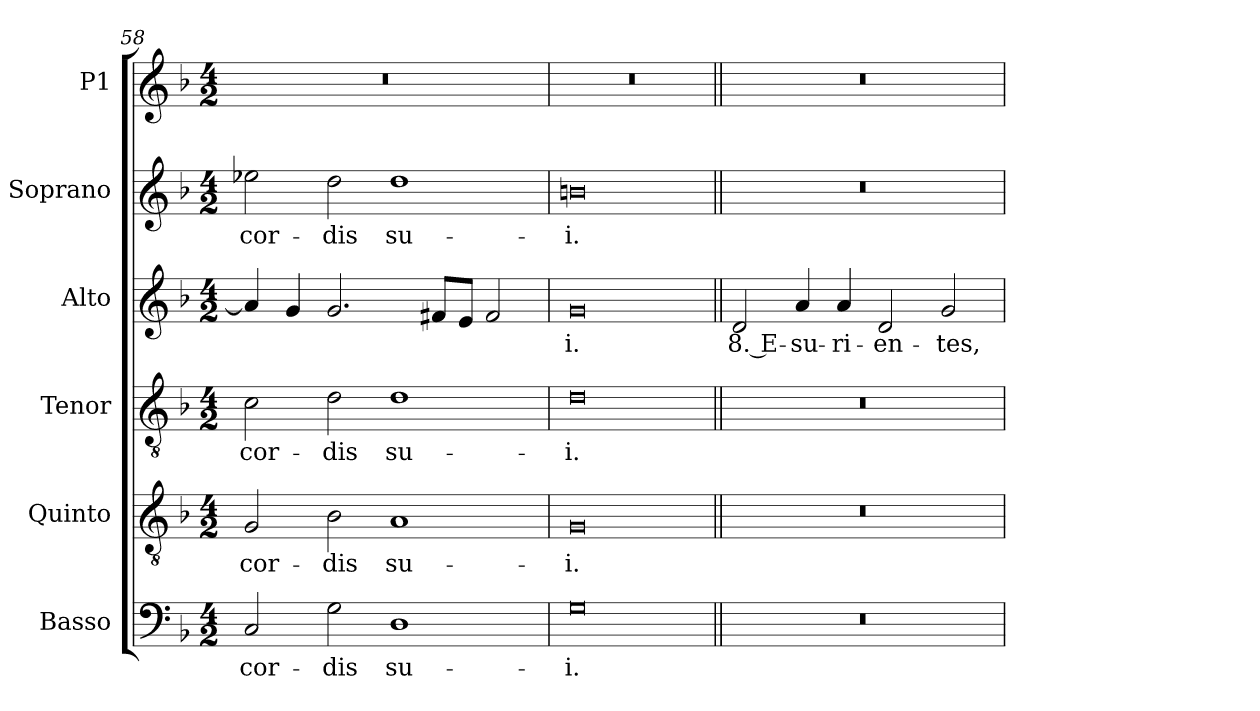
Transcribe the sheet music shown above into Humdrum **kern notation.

**kern	**text	**kern	**text	**kern	**text	**kern	**text	**kern	**text	**kern
*part6	*part6	*part5	*part5	*part4	*part4	*part3	*part3	*part2	*part2	*part1
*staff6	*staff6	*staff5	*staff5	*staff4	*staff4	*staff3	*staff3	*staff2	*staff2	*staff1
*I"Basso	*	*I"Quinto	*	*I"Tenor	*	*I"Alto	*	*I"Soprano	*	*I"P1
*I'B.	*	*I'Q.	*	*I'T.	*	*I'A.	*	*I'S.	*	*
*clefF4	*	*clefGv2	*	*clefGv2	*	*clefG2	*	*clefG2	*	*clefG2
*	*	*ITrd7c12	*	*ITrd7c12	*	*	*	*	*	*
*k[b-]	*	*k[b-]	*	*k[b-]	*	*k[b-]	*	*k[b-]	*	*k[b-]
*F:	*	*F:	*	*F:	*	*F:	*	*F:	*	*F:
*M4/2	*	*M4/2	*	*M4/2	*	*M4/2	*	*M4/2	*	*M4/2
=58	=58	=58	=58	=58	=58	=58	=58	=58	=58	=58
!	!LO:LY:b:color=#000000	!	!	!	!	!	!	!	!	!
!	!	!	!LO:LY:b:color=#000000	!	!	!	!	!	!	!
!	!	!	!	!	!LO:LY:b:color=#000000	!	!	!	!	!
!	!	!	!	!	!	!	!	!	!LO:LY:b:color=#000000	!LO:N:vis=1
2Ci/	cor-	2GGi/	cor-	2Ci\	cor-	4ai/]	.	2ee-Xi\	cor-	0r
.	.	.	.	.	.	4gi/	.	.	.	.
!	!LO:LY:b:color=#000000	!	!	!	!	!	!	!	!	!
!	!	!	!LO:LY:b:color=#000000	!	!	!	!	!	!	!
!	!	!	!	!	!LO:LY:b:color=#000000	!	!	!	!	!
!	!	!	!	!	!	!	!	!	!LO:LY:b:color=#000000	!
2Gi\	-dis	2BB-i\	-dis	2Di\	-dis	2.gi/	.	2ddi\	-dis	.
!	!LO:LY:b:color=#000000	!	!	!	!	!	!	!	!	!
!	!	!	!LO:LY:b:color=#000000	!	!	!	!	!	!	!
!	!	!	!	!	!LO:LY:b:color=#000000	!	!	!	!	!
!	!	!	!	!	!	!	!	!	!LO:LY:b:color=#000000	!
1Di	su-	1AAi	su-	1Di	su-	.	.	1ddi	su-	.
.	.	.	.	.	.	8f#Xi/L	.	.	.	.
.	.	.	.	.	.	8ei/J	.	.	.	.
.	.	.	.	.	.	2f#i/	.	.	.	.
=59	=59	=59	=59	=59	=59	=59	=59	=59	=59	=59
!	!LO:LY:b:color=#000000	!	!	!	!	!	!	!	!	!
!	!	!	!LO:LY:b:color=#000000	!	!	!	!	!	!	!
!	!	!	!	!	!LO:LY:b:color=#000000	!	!	!	!	!
!	!	!	!	!	!	!	!LO:LY:b:color=#000000	!	!	!
!	!	!	!	!	!	!	!	!	!LO:LY:b:color=#000000	!LO:N:vis=1
0Gi	-i.	0GGi	-i.	0Di	-i.	0gi	-i.	0bni	-i.	0r
!!LO:PB:g=z
=60||	=60||	=60||	=60||	=60||	=60||	=60||	=60||	=60||	=60||	=60||
!LO:N:vis=1	!	!LO:N:vis=1	!	!LO:N:vis=1	!	!	!	!	!	!
!	!	!	!	!	!	!	!LO:LY:b:color=#000000	!LO:N:vis=1	!	!LO:N:vis=1
0r	.	0r	.	0r	.	2di/	8. E-	0r	.	0r
!	!	!	!	!	!	!	!LO:LY:b:color=#000000	!	!	!
.	.	.	.	.	.	4ai/	-su-	.	.	.
!	!	!	!	!	!	!	!LO:LY:b:color=#000000	!	!	!
.	.	.	.	.	.	4ai/	-ri-	.	.	.
!	!	!	!	!	!	!	!LO:LY:b:color=#000000	!	!	!
.	.	.	.	.	.	2di/	-en-	.	.	.
!	!	!	!	!	!	!	!LO:LY:b:color=#000000	!	!	!
.	.	.	.	.	.	2gi/	-tes,	.	.	.
=	=	=	=	=	=	=	=	=	=	=
*-	*-	*-	*-	*-	*-	*-	*-	*-	*-	*-
